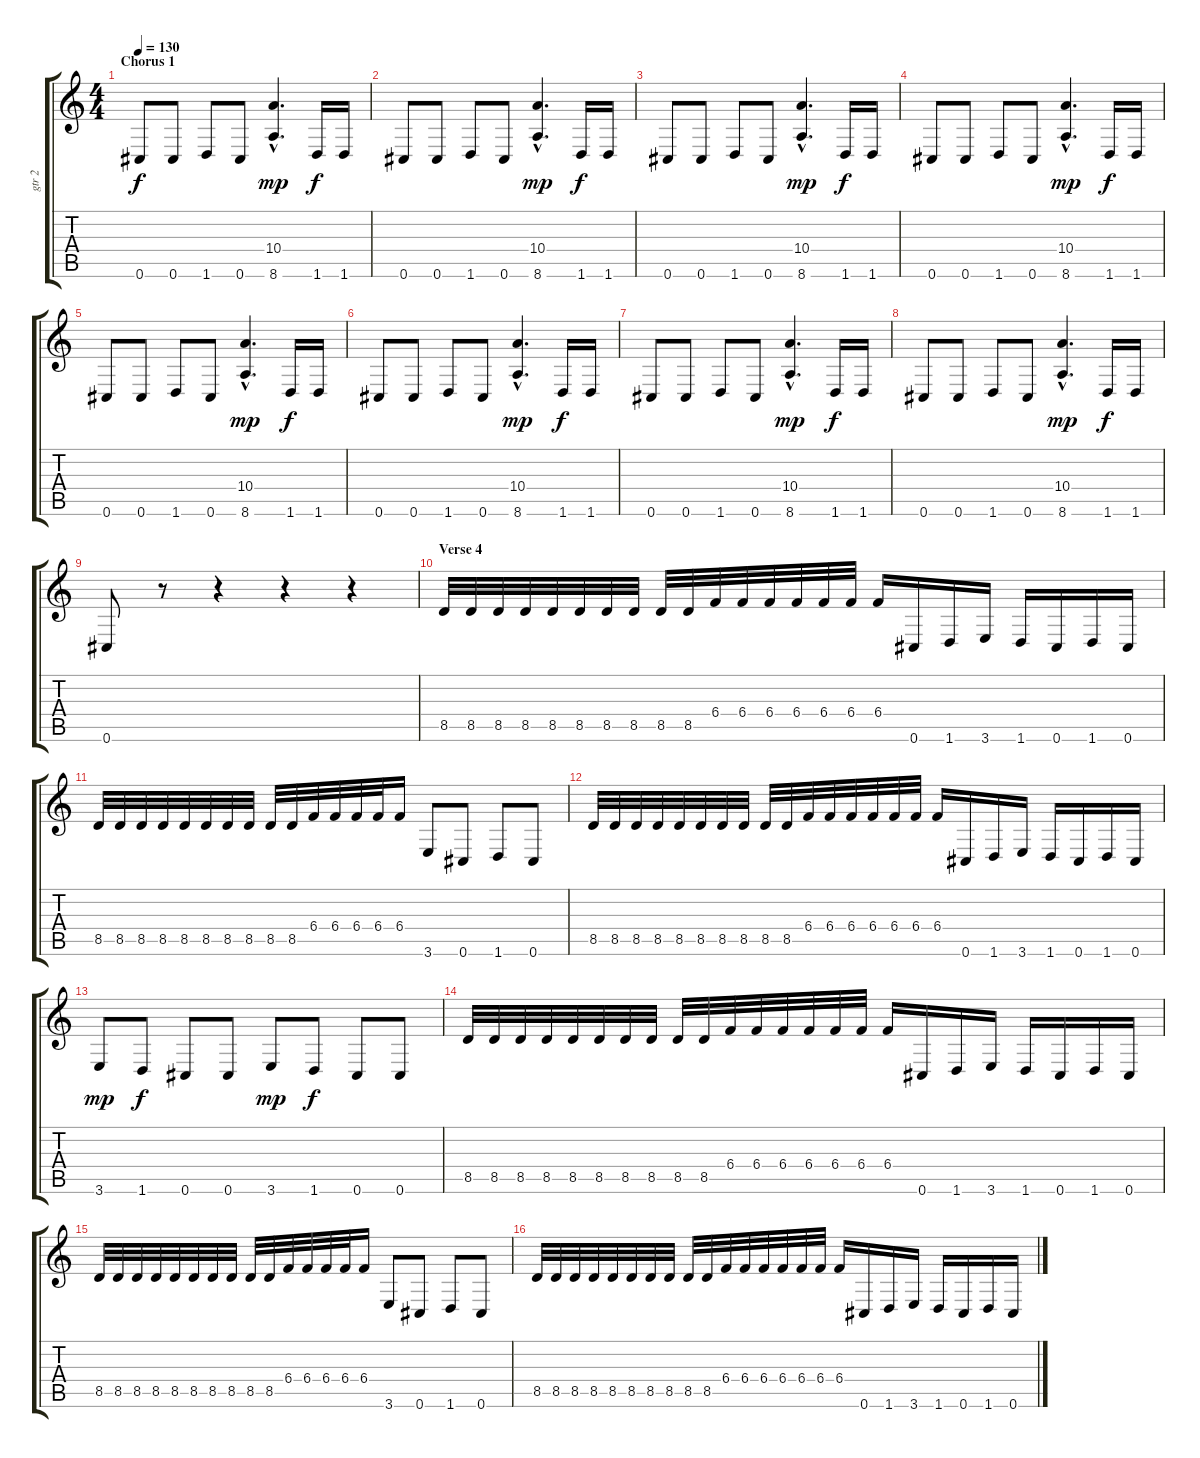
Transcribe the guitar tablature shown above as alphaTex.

\track ("gtr 2" "gtr 2") {instrument distortionguitar}
\staff {score tabs}
\tuning (Db4 Ab3 E3 B2 Gb2 Db2) {hide}
\ts (4 4)
\section ("" "Chorus 1")
\tempo 130
\clef g2
\ks c
0.6.8{dy f} 0.6.8 1.6.8 0.6.8 (10.4{hac} 8.6{hac}).4{d dy mp} 1.6.16{dy f} 1.6.16 |
0.6.8 0.6.8 1.6.8 0.6.8 (10.4{hac} 8.6{hac}).4{d dy mp} 1.6.16{dy f} 1.6.16 |
0.6.8 0.6.8 1.6.8 0.6.8 (10.4{hac} 8.6{hac}).4{d dy mp} 1.6.16{dy f} 1.6.16 |
0.6.8 0.6.8 1.6.8 0.6.8 (10.4{hac} 8.6{hac}).4{d dy mp} 1.6.16{dy f} 1.6.16 |
0.6.8 0.6.8 1.6.8 0.6.8 (10.4{hac} 8.6{hac}).4{d dy mp} 1.6.16{dy f} 1.6.16 |
0.6.8 0.6.8 1.6.8 0.6.8 (10.4{hac} 8.6{hac}).4{d dy mp} 1.6.16{dy f} 1.6.16 |
0.6.8 0.6.8 1.6.8 0.6.8 (10.4{hac} 8.6{hac}).4{d dy mp} 1.6.16{dy f} 1.6.16 |
0.6.8 0.6.8 1.6.8 0.6.8 (10.4{hac} 8.6{hac}).4{d dy mp} 1.6.16{dy f} 1.6.16 |
0.6.8 r.8 r.4 r.4 r.4 |
\section ("" "Verse 4")
8.5.32 8.5.32 8.5.32 8.5.32 8.5.32 8.5.32 8.5.32 8.5.32 8.5.32 8.5.32 6.4.32 6.4.32 6.4.32 6.4.32 6.4.32 6.4.32 6.4.16 0.6.16 1.6.16 3.6.16 1.6.16 0.6.16 1.6.16 0.6.16 |
8.5.32 8.5.32 8.5.32 8.5.32 8.5.32 8.5.32 8.5.32 8.5.32 8.5.32 8.5.32 6.4.32 6.4.32 6.4.32 6.4.32 6.4.16 3.6.8 0.6.8 1.6.8 0.6.8 |
8.5.32 8.5.32 8.5.32 8.5.32 8.5.32 8.5.32 8.5.32 8.5.32 8.5.32 8.5.32 6.4.32 6.4.32 6.4.32 6.4.32 6.4.32 6.4.32 6.4.16 0.6.16 1.6.16 3.6.16 1.6.16 0.6.16 1.6.16 0.6.16 |
3.6.8{dy mp} 1.6.8{dy f} 0.6.8 0.6.8 3.6.8{dy mp} 1.6.8{dy f} 0.6.8 0.6.8 |
8.5.32 8.5.32 8.5.32 8.5.32 8.5.32 8.5.32 8.5.32 8.5.32 8.5.32 8.5.32 6.4.32 6.4.32 6.4.32 6.4.32 6.4.32 6.4.32 6.4.16 0.6.16 1.6.16 3.6.16 1.6.16 0.6.16 1.6.16 0.6.16 |
8.5.32 8.5.32 8.5.32 8.5.32 8.5.32 8.5.32 8.5.32 8.5.32 8.5.32 8.5.32 6.4.32 6.4.32 6.4.32 6.4.32 6.4.16 3.6.8 0.6.8 1.6.8 0.6.8 |
8.5.32 8.5.32 8.5.32 8.5.32 8.5.32 8.5.32 8.5.32 8.5.32 8.5.32 8.5.32 6.4.32 6.4.32 6.4.32 6.4.32 6.4.32 6.4.32 6.4.16 0.6.16 1.6.16 3.6.16 1.6.16 0.6.16 1.6.16 0.6.16
